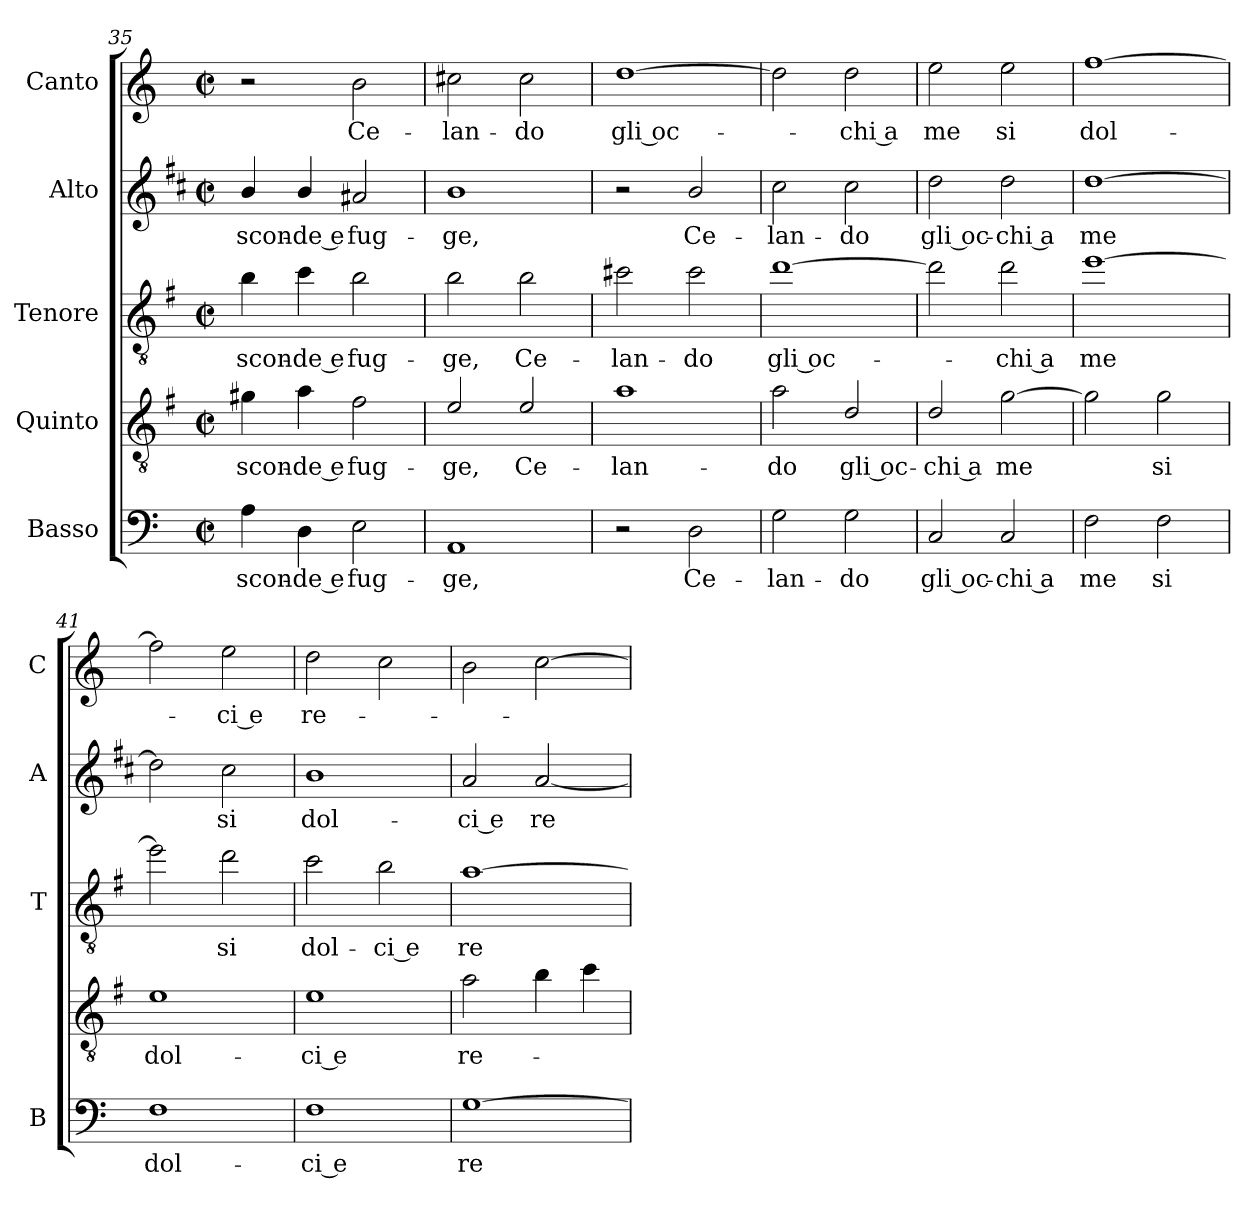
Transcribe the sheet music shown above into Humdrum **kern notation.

**kern	**text	**kern	**text	**kern	**text	**kern	**text	**kern	**text
*part5	*part5	*part4	*part4	*part3	*part3	*part2	*part2	*part1	*part1
*staff5	*staff5	*staff4	*staff4	*staff3	*staff3	*staff2	*staff2	*staff1	*staff1
*I"Basso	*	*I"Quinto	*	*I"Tenore	*	*I"Alto	*	*I"Canto	*
*I'B	*	*	*	*I'T	*	*I'A	*	*I'C	*
*clefF4	*	*clefGv2	*	*clefGv2	*	*clefG2	*	*clefG2	*
*	*	*ITrd4c7	*	*ITrd4c7	*	*ITrd1c2	*	*	*
*k[]	*	*k[]	*	*k[]	*	*k[]	*	*k[]	*
*C:	*	*C:	*	*C:	*	*C:	*	*C:	*
*M2/2	*	*M2/2	*	*M2/2	*	*M2/2	*	*M2/2	*
*met(c|)	*	*met(c|)	*	*met(c|)	*	*met(c|)	*	*met(c|)	*
=35	=35	=35	=35	=35	=35	=35	=35	=35	=35
!	!LO:LY:b	!	!	!	!	!	!	!	!
!	!	!	!LO:LY:b	!	!	!	!	!	!
!	!	!	!	!	!LO:LY:b	!	!	!	!
!	!	!	!	!	!	!	!LO:LY:b	!	!
4A\	-scon-	4c#X\	-scon-	4e\	-scon-	4a/	-scon-	2r	.
!	!LO:LY:b	!	!	!	!	!	!	!	!
!	!	!	!LO:LY:b	!	!	!	!	!	!
!	!	!	!	!	!LO:LY:b	!	!	!	!
!	!	!	!	!	!	!	!LO:LY:b	!	!
4D\	-de e	4d\	-de e	4f\	-de e	4a/	-de e	.	.
!	!LO:LY:b	!	!	!	!	!	!	!	!
!	!	!	!LO:LY:b	!	!	!	!	!	!
!	!	!	!	!	!LO:LY:b	!	!	!	!
!	!	!	!	!	!	!	!LO:LY:b	!	!
!	!	!	!	!	!	!	!	!	!LO:LY:b
2E\	fug-	2B\	fug-	2e\	fug-	2g#X/	fug-	2b\	Ce-
=36	=36	=36	=36	=36	=36	=36	=36	=36	=36
!	!LO:LY:b	!	!	!	!	!	!	!	!
!	!	!	!LO:LY:b	!	!	!	!	!	!
!	!	!	!	!	!LO:LY:b	!	!	!	!
!	!	!	!	!	!	!	!LO:LY:b	!	!
!	!	!	!	!	!	!	!	!	!LO:LY:b
1AA	-ge,	2A/	-ge,	2e\	-ge,	1a	-ge,	2cc#X\	-lan-
!	!	!	!LO:LY:b	!	!	!	!	!	!
!	!	!	!	!	!LO:LY:b	!	!	!	!
!	!	!	!	!	!	!	!	!	!LO:LY:b
.	.	2A/	Ce-	2e\	Ce-	.	.	2cc#\	-do
=37	=37	=37	=37	=37	=37	=37	=37	=37	=37
!	!	!	!LO:LY:b	!	!	!	!	!	!
!	!	!	!	!	!LO:LY:b	!	!	!	!
!	!	!	!	!	!	!	!	!	!LO:LY:b
2r	.	1d	-lan-	2f#X\	-lan-	2r	.	[1dd	gli oc-
!	!LO:LY:b	!	!	!	!	!	!	!	!
!	!	!	!	!	!LO:LY:b	!	!	!	!
!	!	!	!	!	!	!	!LO:LY:b	!	!
2D\	Ce-	.	.	2f#\	-do	2a/	Ce-	.	.
=38	=38	=38	=38	=38	=38	=38	=38	=38	=38
!	!LO:LY:b	!	!	!	!	!	!	!	!
!	!	!	!LO:LY:b	!	!	!	!	!	!
!	!	!	!	!	!LO:LY:b	!	!	!	!
!	!	!	!	!	!	!	!LO:LY:b	!	!
2G\	-lan-	2d\	-do	[1g	gli oc-	2b\	-lan-	2dd\]	.
!	!LO:LY:b	!	!	!	!	!	!	!	!
!	!	!	!LO:LY:b	!	!	!	!	!	!
!	!	!	!	!	!	!	!LO:LY:b	!	!
!	!	!	!	!	!	!	!	!	!LO:LY:b
2G\	-do	2G/	gli oc-	.	.	2b\	-do	2dd\	-chi a
!!LO:PB:g=z
=39	=39	=39	=39	=39	=39	=39	=39	=39	=39
!	!LO:LY:b	!	!	!	!	!	!	!	!
!	!	!	!LO:LY:b	!	!	!	!	!	!
!	!	!	!	!	!	!	!LO:LY:b	!	!
!	!	!	!	!	!	!	!	!	!LO:LY:b
2C/	gli oc-	2G/	-chi a	2g\]	.	2cc\	gli oc-	2ee\	me
!	!LO:LY:b	!	!	!	!	!	!	!	!
!	!	!	!LO:LY:b	!	!	!	!	!	!
!	!	!	!	!	!LO:LY:b	!	!	!	!
!	!	!	!	!	!	!	!LO:LY:b	!	!
!	!	!	!	!	!	!	!	!	!LO:LY:b
2C/	-chi a	[2c\	me	2g\	-chi a	2cc\	-chi a	2ee\	si
=40	=40	=40	=40	=40	=40	=40	=40	=40	=40
!	!LO:LY:b	!	!	!	!	!	!	!	!
!	!	!	!	!	!LO:LY:b	!	!	!	!
!	!	!	!	!	!	!	!LO:LY:b	!	!
!	!	!	!	!	!	!	!	!	!LO:LY:b
2F\	me	2c\]	.	[1a	me	[1cc	me	[1ff	dol-
!	!LO:LY:b	!	!	!	!	!	!	!	!
!	!	!	!LO:LY:b	!	!	!	!	!	!
2F\	si	2c\	si	.	.	.	.	.	.
=41	=41	=41	=41	=41	=41	=41	=41	=41	=41
!	!LO:LY:b	!	!	!	!	!	!	!	!
!	!	!	!LO:LY:b	!	!	!	!	!	!
1F	dol-	1A	dol-	2a\]	.	2cc\]	.	2ff\]	.
!	!	!	!	!	!LO:LY:b	!	!	!	!
!	!	!	!	!	!	!	!LO:LY:b	!	!
!	!	!	!	!	!	!	!	!	!LO:LY:b
.	.	.	.	2g\	si	2b\	si	2ee\	-ci e
=42	=42	=42	=42	=42	=42	=42	=42	=42	=42
!	!LO:LY:b	!	!	!	!	!	!	!	!
!	!	!	!LO:LY:b	!	!	!	!	!	!
!	!	!	!	!	!LO:LY:b	!	!	!	!
!	!	!	!	!	!	!	!LO:LY:b	!	!
!	!	!	!	!	!	!	!	!	!LO:LY:b
1F	-ci e	1A	-ci e	2f\	dol-	1a	dol-	2dd\	re-
!	!	!	!	!	!LO:LY:b	!	!	!	!
.	.	.	.	2e\	-ci e	.	.	2cc\	.
=43	=43	=43	=43	=43	=43	=43	=43	=43	=43
!	!LO:LY:b	!	!	!	!	!	!	!	!
!	!	!	!LO:LY:b	!	!	!	!	!	!
!	!	!	!	!	!LO:LY:b	!	!	!	!
!	!	!	!	!	!	!	!LO:LY:b	!	!
[1G	re-	2d\	re-	[1d	re-	2g/	-ci e	2b\	.
!	!	!	!	!	!	!	!LO:LY:b	!	!
.	.	4e\	.	.	.	[2g/	re-	[2cc\	.
.	.	4f\	.	.	.	.	.	.	.
=	=	=	=	=	=	=	=	=	=
*-	*-	*-	*-	*-	*-	*-	*-	*-	*-
